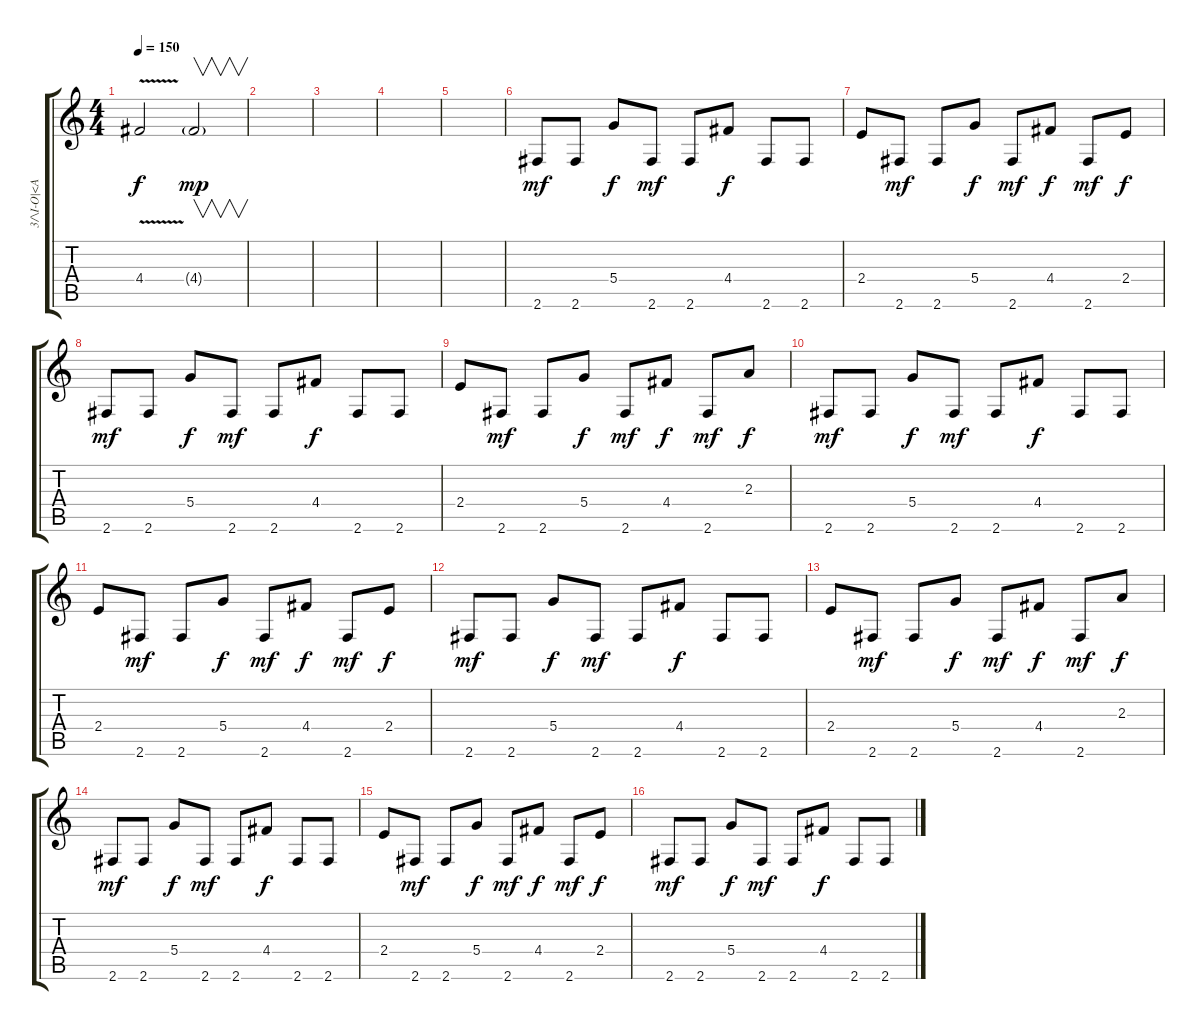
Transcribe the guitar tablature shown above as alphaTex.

\track ("3/\\I-O|<A" "3/\\I-O|<A") {instrument overdrivenguitar}
\staff {score tabs}
\tuning (E4 B3 G3 D3 A2 E2) {hide}
\ts (4 4)
\tempo 150
\clef g2
\ks c
4.4{v}.2{dy f} 4.4{g}.2{v dy mp} |
|
|
|
|
2.6.8{dy mf} 2.6.8 5.4.8{dy f} 2.6.8{dy mf} 2.6.8 4.4.8{dy f} 2.6.8 2.6.8 |
2.4.8 2.6.8{dy mf} 2.6.8 5.4.8{dy f} 2.6.8{dy mf} 4.4.8{dy f} 2.6.8{dy mf} 2.4.8{dy f} |
2.6.8{dy mf} 2.6.8 5.4.8{dy f} 2.6.8{dy mf} 2.6.8 4.4.8{dy f} 2.6.8 2.6.8 |
2.4.8 2.6.8{dy mf} 2.6.8 5.4.8{dy f} 2.6.8{dy mf} 4.4.8{dy f} 2.6.8{dy mf} 2.3.8{dy f} |
2.6.8{dy mf} 2.6.8 5.4.8{dy f} 2.6.8{dy mf} 2.6.8 4.4.8{dy f} 2.6.8 2.6.8 |
2.4.8 2.6.8{dy mf} 2.6.8 5.4.8{dy f} 2.6.8{dy mf} 4.4.8{dy f} 2.6.8{dy mf} 2.4.8{dy f} |
2.6.8{dy mf} 2.6.8 5.4.8{dy f} 2.6.8{dy mf} 2.6.8 4.4.8{dy f} 2.6.8 2.6.8 |
2.4.8 2.6.8{dy mf} 2.6.8 5.4.8{dy f} 2.6.8{dy mf} 4.4.8{dy f} 2.6.8{dy mf} 2.3.8{dy f} |
2.6.8{dy mf} 2.6.8 5.4.8{dy f} 2.6.8{dy mf} 2.6.8 4.4.8{dy f} 2.6.8 2.6.8 |
2.4.8 2.6.8{dy mf} 2.6.8 5.4.8{dy f} 2.6.8{dy mf} 4.4.8{dy f} 2.6.8{dy mf} 2.4.8{dy f} |
2.6.8{dy mf} 2.6.8 5.4.8{dy f} 2.6.8{dy mf} 2.6.8 4.4.8{dy f} 2.6.8 2.6.8
